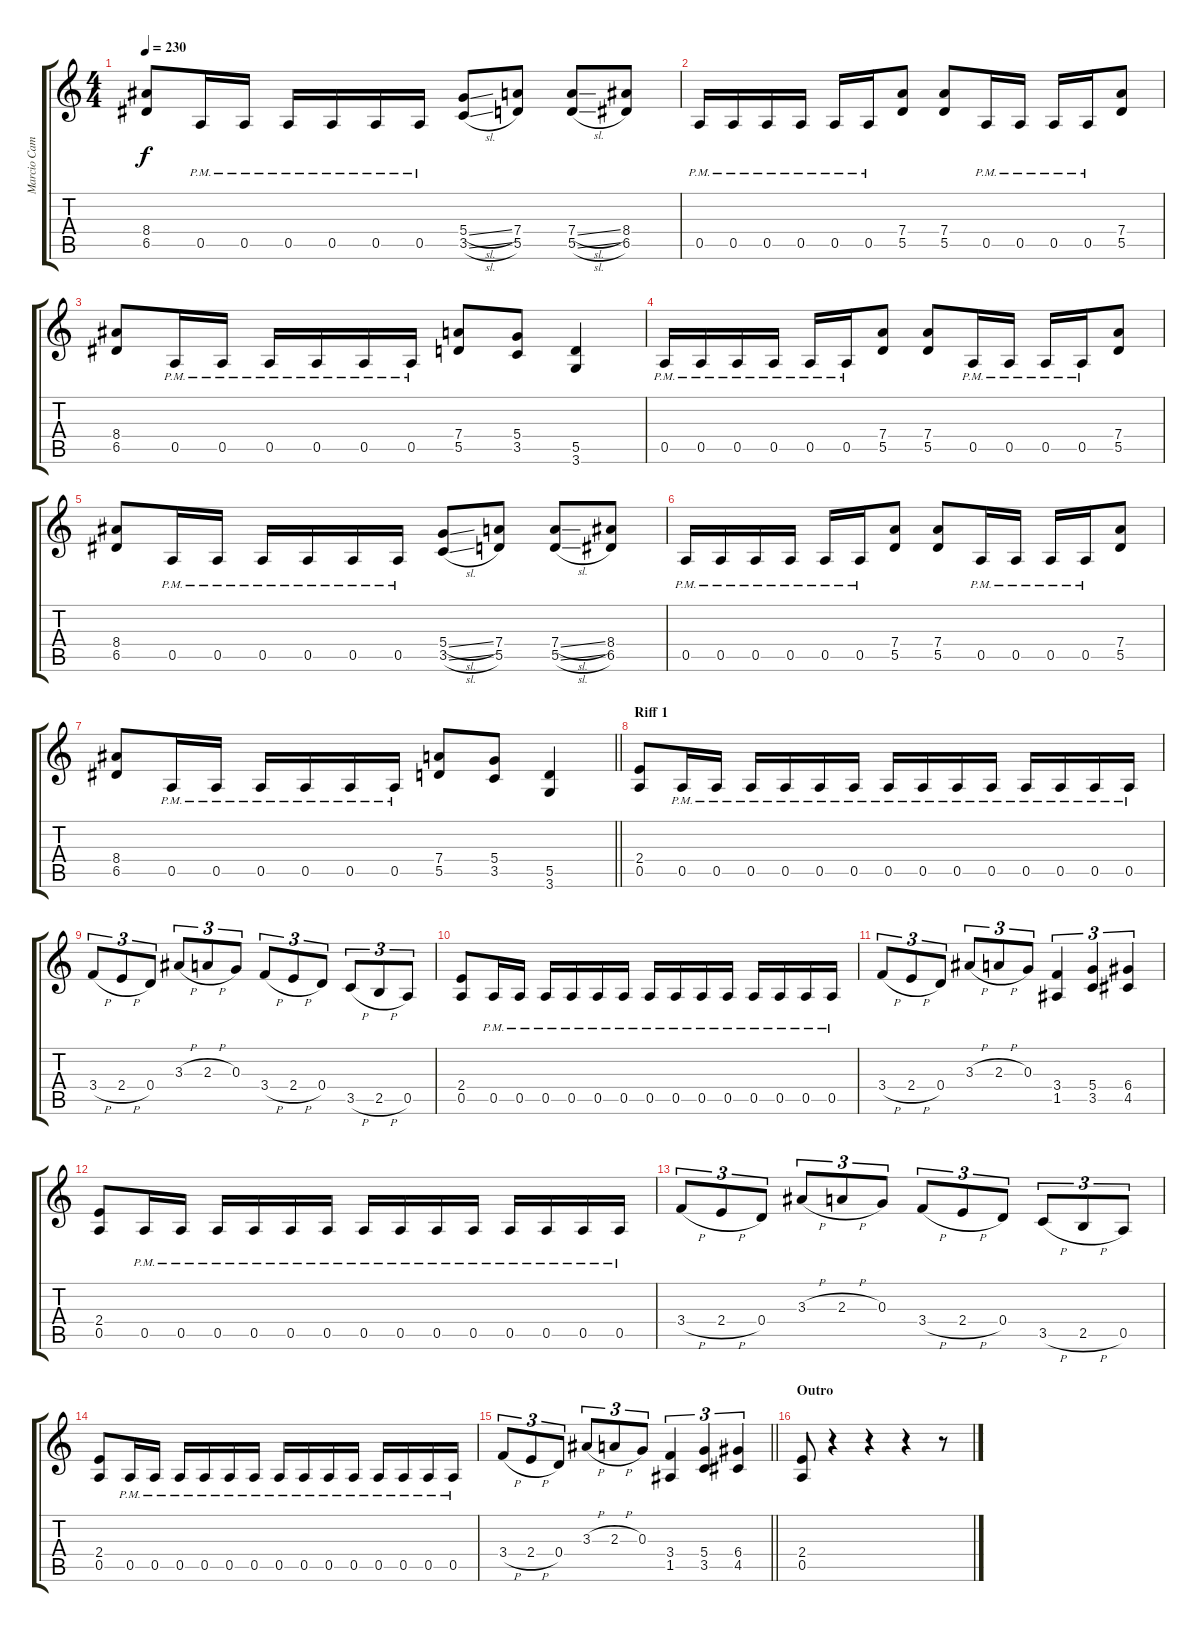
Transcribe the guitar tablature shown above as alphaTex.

\track ("Marcio Cambito" "Marcio Cam") {instrument overdrivenguitar}
\staff {score tabs}
\tuning (E4 B3 G3 D3 A2 E2) {hide}
\ts (4 4)
\tempo 230
\clef g2
\ks c
(8.4 6.5).8{dy f} 0.5{pm}.16 0.5{pm}.16 0.5{pm}.16 0.5{pm}.16 0.5{pm}.16 0.5{pm}.16 (5.4{sl} 3.5{sl}).8 (7.4 5.5).8 (7.4{sl} 5.5{sl}).8 (8.4 6.5).8 |
0.5{pm}.16 0.5{pm}.16 0.5{pm}.16 0.5{pm}.16 0.5{pm}.16 0.5{pm}.16 (7.4 5.5).8 (7.4 5.5).8 0.5{pm}.16 0.5{pm}.16 0.5{pm}.16 0.5{pm}.16 (7.4 5.5).8 |
(8.4 6.5).8 0.5{pm}.16 0.5{pm}.16 0.5{pm}.16 0.5{pm}.16 0.5{pm}.16 0.5{pm}.16 (7.4 5.5).8 (5.4 3.5).8 (5.5 3.6).4 |
0.5{pm}.16 0.5{pm}.16 0.5{pm}.16 0.5{pm}.16 0.5{pm}.16 0.5{pm}.16 (7.4 5.5).8 (7.4 5.5).8 0.5{pm}.16 0.5{pm}.16 0.5{pm}.16 0.5{pm}.16 (7.4 5.5).8 |
(8.4 6.5).8 0.5{pm}.16 0.5{pm}.16 0.5{pm}.16 0.5{pm}.16 0.5{pm}.16 0.5{pm}.16 (5.4{sl} 3.5{sl}).8 (7.4 5.5).8 (7.4{sl} 5.5{sl}).8 (8.4 6.5).8 |
0.5{pm}.16 0.5{pm}.16 0.5{pm}.16 0.5{pm}.16 0.5{pm}.16 0.5{pm}.16 (7.4 5.5).8 (7.4 5.5).8 0.5{pm}.16 0.5{pm}.16 0.5{pm}.16 0.5{pm}.16 (7.4 5.5).8 |
\barLineRight lightlight
(8.4 6.5).8 0.5{pm}.16 0.5{pm}.16 0.5{pm}.16 0.5{pm}.16 0.5{pm}.16 0.5{pm}.16 (7.4 5.5).8 (5.4 3.5).8 (5.5 3.6).4 |
\section ("" "Riff 1")
(2.4 0.5).8 0.5{pm}.16 0.5{pm}.16 0.5{pm}.16 0.5{pm}.16 0.5{pm}.16 0.5{pm}.16 0.5{pm}.16 0.5{pm}.16 0.5{pm}.16 0.5{pm}.16 0.5{pm}.16 0.5{pm}.16 0.5{pm}.16 0.5{pm}.16 |
3.4{h}.8{tu (3 2)} 2.4{h}.8{tu (3 2)} 0.4.8{tu (3 2)} 3.3{h}.8{tu (3 2)} 2.3{h}.8{tu (3 2)} 0.3.8{tu (3 2)} 3.4{h}.8{tu (3 2)} 2.4{h}.8{tu (3 2)} 0.4.8{tu (3 2)} 3.5{h}.8{tu (3 2)} 2.5{h}.8{tu (3 2)} 0.5.8{tu (3 2)} |
(2.4 0.5).8 0.5{pm}.16 0.5{pm}.16 0.5{pm}.16 0.5{pm}.16 0.5{pm}.16 0.5{pm}.16 0.5{pm}.16 0.5{pm}.16 0.5{pm}.16 0.5{pm}.16 0.5{pm}.16 0.5{pm}.16 0.5{pm}.16 0.5{pm}.16 |
3.4{h}.8{tu (3 2)} 2.4{h}.8{tu (3 2)} 0.4.8{tu (3 2)} 3.3{h}.8{tu (3 2)} 2.3{h}.8{tu (3 2)} 0.3.8{tu (3 2)} (3.4 1.5).4{tu (3 2)} (5.4 3.5).4{tu (3 2)} (6.4 4.5).4{tu (3 2)} |
(2.4 0.5).8 0.5{pm}.16 0.5{pm}.16 0.5{pm}.16 0.5{pm}.16 0.5{pm}.16 0.5{pm}.16 0.5{pm}.16 0.5{pm}.16 0.5{pm}.16 0.5{pm}.16 0.5{pm}.16 0.5{pm}.16 0.5{pm}.16 0.5{pm}.16 |
3.4{h}.8{tu (3 2)} 2.4{h}.8{tu (3 2)} 0.4.8{tu (3 2)} 3.3{h}.8{tu (3 2)} 2.3{h}.8{tu (3 2)} 0.3.8{tu (3 2)} 3.4{h}.8{tu (3 2)} 2.4{h}.8{tu (3 2)} 0.4.8{tu (3 2)} 3.5{h}.8{tu (3 2)} 2.5{h}.8{tu (3 2)} 0.5.8{tu (3 2)} |
(2.4 0.5).8 0.5{pm}.16 0.5{pm}.16 0.5{pm}.16 0.5{pm}.16 0.5{pm}.16 0.5{pm}.16 0.5{pm}.16 0.5{pm}.16 0.5{pm}.16 0.5{pm}.16 0.5{pm}.16 0.5{pm}.16 0.5{pm}.16 0.5{pm}.16 |
\barLineRight lightlight
3.4{h}.8{tu (3 2)} 2.4{h}.8{tu (3 2)} 0.4.8{tu (3 2)} 3.3{h}.8{tu (3 2)} 2.3{h}.8{tu (3 2)} 0.3.8{tu (3 2)} (3.4 1.5).4{tu (3 2)} (5.4 3.5).4{tu (3 2)} (6.4 4.5).4{tu (3 2)} |
\section ("" "Outro")
(2.4 0.5).8 r.4 r.4 r.4 r.8
